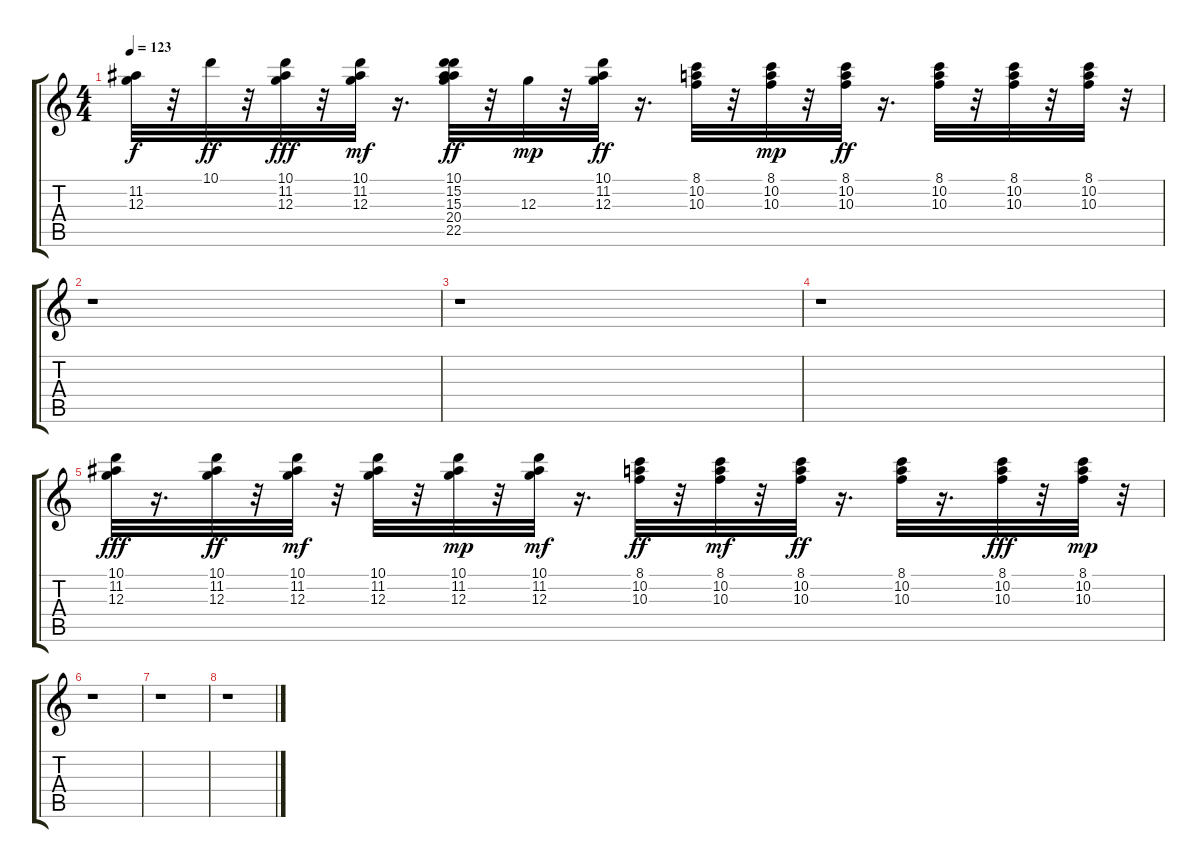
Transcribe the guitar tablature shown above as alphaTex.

\track "" {instrument electricguitarjazz}
\staff {score tabs}
\tuning (E4 B3 G3 D3 A2 E2) {hide}
\ts (4 4)
\tempo 123
\clef g2
\ks c
(11.2 12.3).32{dy f} r.32 10.1.32{dy ff} r.32 (10.1 11.2 12.3).32{dy fff} r.32 (10.1 11.2 12.3).32{dy mf} r.16{d} (10.1 15.2 15.3 20.4 22.5).32{dy ff} r.32 12.3.32{dy mp} r.32 (10.1 11.2 12.3).32{dy ff} r.16{d} (8.1 10.2 10.3).32 r.32 (8.1 10.2 10.3).32{dy mp} r.32 (8.1 10.2 10.3).32{dy ff} r.16{d} (8.1 10.2 10.3).32 r.32 (8.1 10.2 10.3).32 r.32 (8.1 10.2 10.3).32 r.32 |
r.1 |
r.1 |
r.1 |
(10.1 11.2 12.3).32{dy fff} r.16{d} (10.1 11.2 12.3).32{dy ff} r.32 (10.1 11.2 12.3).32{dy mf} r.32 (10.1 11.2 12.3).32 r.32 (10.1 11.2 12.3).32{dy mp} r.32 (10.1 11.2 12.3).32{dy mf} r.16{d} (8.1 10.2 10.3).32{dy ff} r.32 (8.1 10.2 10.3).32{dy mf} r.32 (8.1 10.2 10.3).32{dy ff} r.16{d} (8.1 10.2 10.3).32 r.16{d} (8.1 10.2 10.3).32{dy fff} r.32 (8.1 10.2 10.3).32{dy mp} r.32 |
r.1 |
r.1 |
r.1
